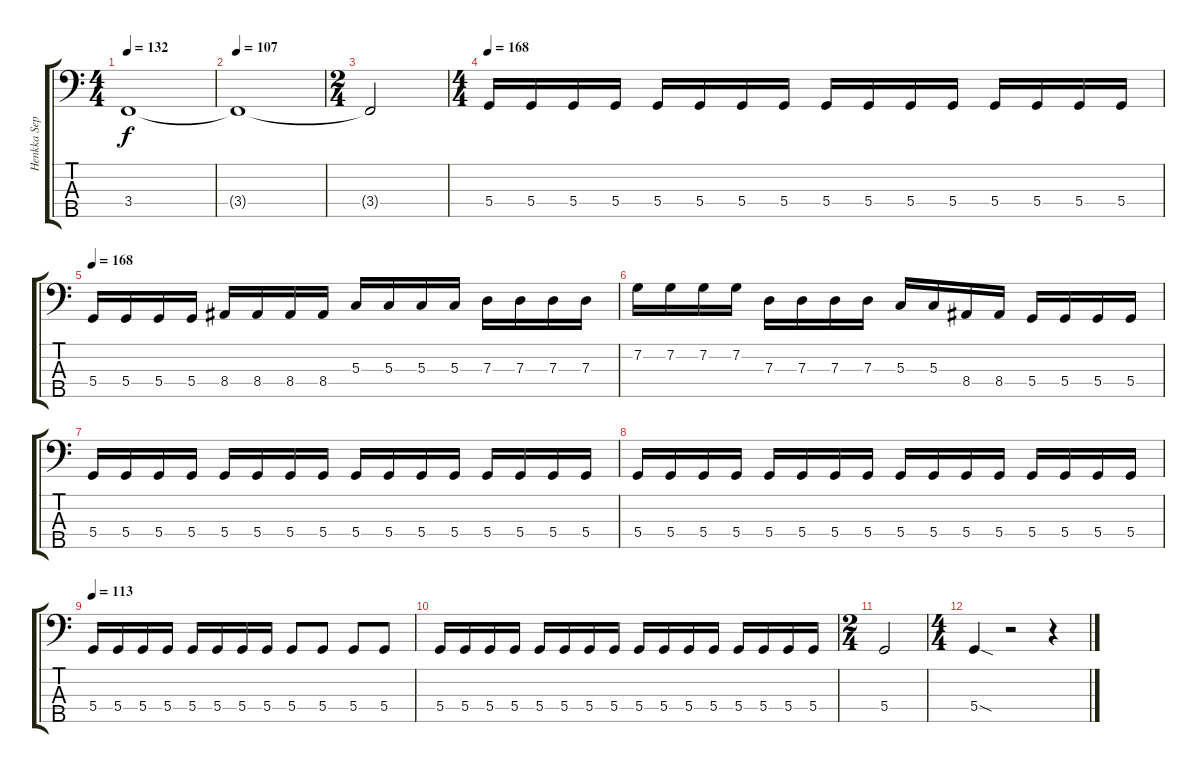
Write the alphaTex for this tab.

\track ("Henkka Seppälä" "Henkka Sep") {instrument electricbasspick}
\staff {score tabs}
\tuning (F2 C2 G1 D1 A0) {hide}
\ts (4 4)
\tempo 132
\clef f4
\ks c
3.4.1{dy f} |
\tempo 107
3.4{t}.1 |
\ts (2 4)
3.4{t}.2 |
\ts (4 4)
\tempo 168
5.4.16 5.4.16 5.4.16 5.4.16 5.4.16 5.4.16 5.4.16 5.4.16 5.4.16 5.4.16 5.4.16 5.4.16 5.4.16 5.4.16 5.4.16 5.4.16 |
\tempo 168
5.4.16 5.4.16 5.4.16 5.4.16 8.4.16 8.4.16 8.4.16 8.4.16 5.3.16 5.3.16 5.3.16 5.3.16 7.3.16 7.3.16 7.3.16 7.3.16 |
7.2.16 7.2.16 7.2.16 7.2.16 7.3.16 7.3.16 7.3.16 7.3.16 5.3.16 5.3.16 8.4.16 8.4.16 5.4.16 5.4.16 5.4.16 5.4.16 |
5.4.16 5.4.16 5.4.16 5.4.16 5.4.16 5.4.16 5.4.16 5.4.16 5.4.16 5.4.16 5.4.16 5.4.16 5.4.16 5.4.16 5.4.16 5.4.16 |
5.4.16 5.4.16 5.4.16 5.4.16 5.4.16 5.4.16 5.4.16 5.4.16 5.4.16 5.4.16 5.4.16 5.4.16 5.4.16 5.4.16 5.4.16 5.4.16 |
\tempo 113
5.4.16 5.4.16 5.4.16 5.4.16 5.4.16 5.4.16 5.4.16 5.4.16 5.4.8 5.4.8 5.4.8 5.4.8 |
5.4.16 5.4.16 5.4.16 5.4.16 5.4.16 5.4.16 5.4.16 5.4.16 5.4.16 5.4.16 5.4.16 5.4.16 5.4.16 5.4.16 5.4.16 5.4.16 |
\ts (2 4)
5.4.2 |
\ts (4 4)
5.4{sod}.4 r.2 r.4
